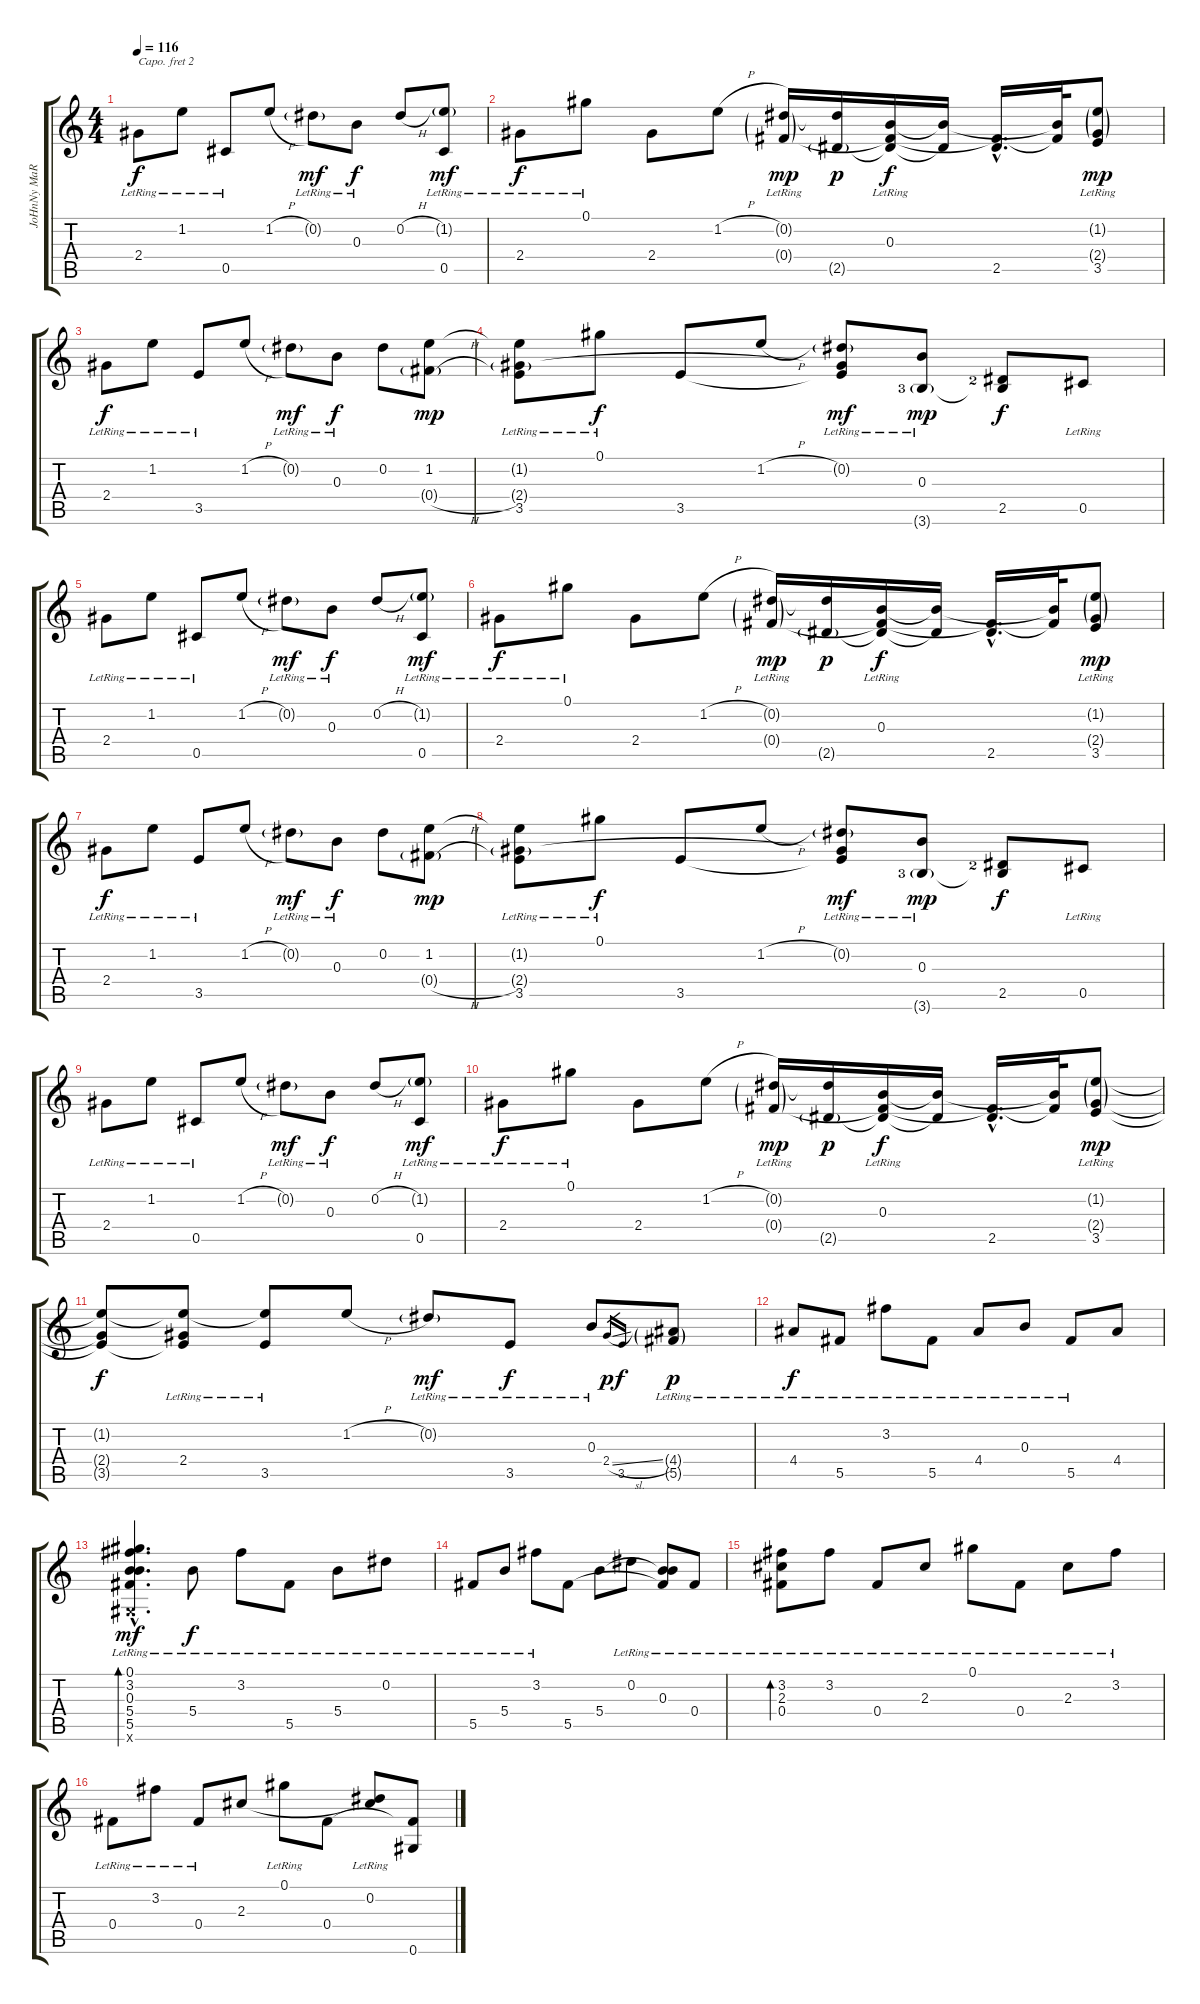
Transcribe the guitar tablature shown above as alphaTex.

\track ("JoHnNy MaRr" "JoHnNy MaR") {instrument electricguitarclean}
\staff {score tabs}
\capo 2
\tuning (Gb4 Db4 A3 E3 B2 Gb2) {hide}
\ts (4 4)
\tempo 116
\clef g2
\ks c
2.4{lr}.8{dy f} 1.2{lr}.8 0.5{lr}.8 1.2{h}.8 0.2{g lr}.8{dy mf} 0.3{lr}.8{dy f} 0.2{h}.8 (1.2{g lr} 0.5{lr}).8{dy mf} |
2.4{lr}.8{dy f} 0.1{lr}.8 2.4.8 1.2{h}.8 (0.2{g lr} 0.4{g}).16{dy mp} (0.2{t} 2.5{g}).16{dy p} (0.3{lr} 0.4{t} 2.5{t}).16{dy f} (0.3{t} 2.5{t}).16 (0.4{hac t} 2.5{hac}).16{d} (0.3{t} 0.4{t}).32 (1.2{g lr} 2.4{g} 3.5{lr}).8{dy mp} |
2.4{lr}.8{dy f} 1.2{lr}.8 3.5{lr}.8 1.2{h}.8 0.2{g lr}.8{dy mf} 0.3{lr}.8{dy f} 0.2.8 (1.2 0.4{h g}).8{dy mp} |
(1.2{t} 2.4{g} 3.5{lr}).8 0.1{lr}.8{dy f} 3.5.8 1.2{h}.8 (0.2{g lr} 2.4{t} 3.5{t}).8{dy mf} (0.3{lr} 3.6{g lf 4}).8{dy mp} (2.5{lf 3} 3.6{t}).8{dy f} 0.5{lr}.8 |
2.4{lr}.8 1.2{lr}.8 0.5{lr}.8 1.2{h}.8 0.2{g lr}.8{dy mf} 0.3{lr}.8{dy f} 0.2{h}.8 (1.2{g lr} 0.5{lr}).8{dy mf} |
2.4{lr}.8{dy f} 0.1{lr}.8 2.4.8 1.2{h}.8 (0.2{g lr} 0.4{g}).16{dy mp} (0.2{t} 2.5{g}).16{dy p} (0.3{lr} 0.4{t} 2.5{t}).16{dy f} (0.3{t} 2.5{t}).16 (0.4{hac t} 2.5{hac}).16{d} (0.3{t} 0.4{t}).32 (1.2{g lr} 2.4{g} 3.5{lr}).8{dy mp} |
2.4{lr}.8{dy f} 1.2{lr}.8 3.5{lr}.8 1.2{h}.8 0.2{g lr}.8{dy mf} 0.3{lr}.8{dy f} 0.2.8 (1.2 0.4{h g}).8{dy mp} |
(1.2{t} 2.4{g} 3.5{lr}).8 0.1{lr}.8{dy f} 3.5.8 1.2{h}.8 (0.2{g lr} 2.4{t} 3.5{t}).8{dy mf} (0.3{lr} 3.6{g lf 4}).8{dy mp} (2.5{lf 3} 3.6{t}).8{dy f} 0.5{lr}.8 |
2.4{lr}.8 1.2{lr}.8 0.5{lr}.8 1.2{h}.8 0.2{g lr}.8{dy mf} 0.3{lr}.8{dy f} 0.2{h}.8 (1.2{g lr} 0.5{lr}).8{dy mf} |
2.4{lr}.8{dy f} 0.1{lr}.8 2.4.8 1.2{h}.8 (0.2{g lr} 0.4{g}).16{dy mp} (0.2{t} 2.5{g}).16{dy p} (0.3{lr} 0.4{t} 2.5{t}).16{dy f} (0.3{t} 2.5{t}).16 (0.4{hac t} 2.5{hac}).16{d} (0.3{t} 0.4{t}).32 (1.2{g lr} 2.4{g} 3.5{lr}).8{dy mp} |
(1.2{t} 2.4{t} 3.5{t}).8{dy f} (1.2{t} 2.4{lr} 3.5{t}).8 (1.2{t} 3.5{lr}).8 1.2{h}.8 0.2{g lr}.8{dy mf} 3.5{lr}.8{dy f} 0.3{lr}.8 2.4{sl}.16{gr dy p} 3.5.16{gr dy f} (4.4{g} 5.5{g lr}).8{dy p} |
4.4{lr}.8{dy f} 5.5{lr}.8 3.2{lr}.8 5.5{lr}.8 4.4{lr}.8 0.3{lr}.8 5.5{lr}.8 4.4.8 |
(0.1{hac lr} 3.2{hac lr} 0.3{hac lr} 5.4{hac} 5.5{hac lr} 0.6{hac x}).4{d bd 120 dy mf} 5.4{lr}.8{dy f} 3.2{lr}.8 5.5{lr}.8 5.4{lr}.8 0.2{lr}.8 |
5.5{lr}.8 5.4{lr}.8 3.2{lr}.8 5.5.8 5.4.8 0.2{lr}.8 (0.3{lr} 5.4{t} 5.5{t}).8 0.4{lr}.8 |
(3.2{lr} 2.3{lr} 0.4{lr}).8{bd 60} 3.2{lr}.8 0.4{lr}.8 2.3{lr}.8 0.1{lr}.8 0.4{lr}.8 2.3{lr}.8 3.2{lr}.8 |
0.4{lr}.8 3.2{lr}.8 0.4{lr}.8 2.3.8 0.1{lr}.8 0.4.8 (0.2{lr} 2.3{t}).8 (0.4{t} 0.6).8
